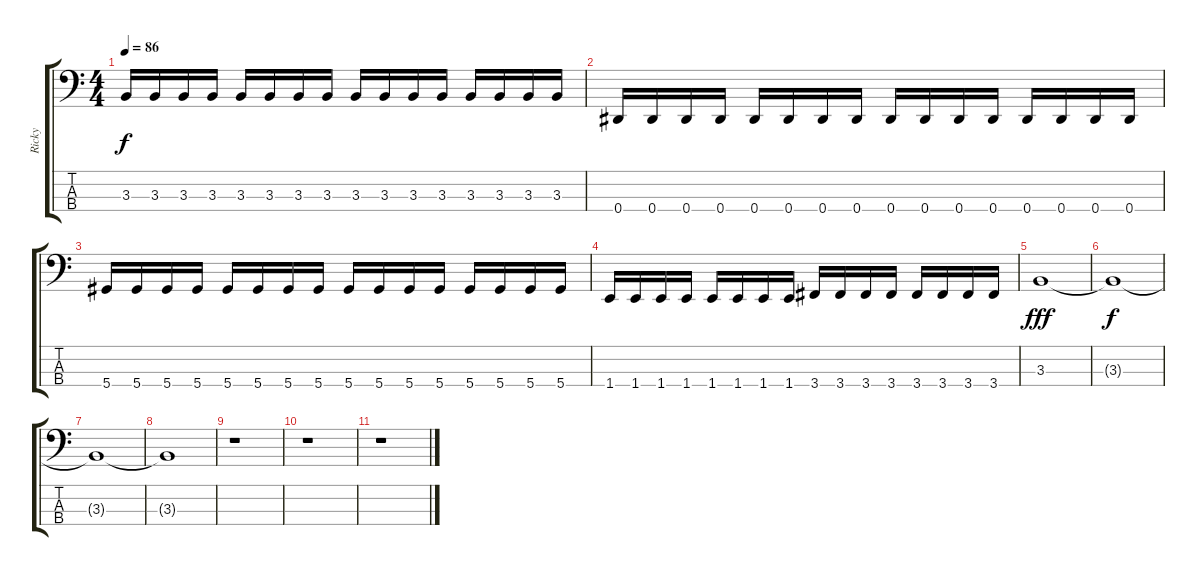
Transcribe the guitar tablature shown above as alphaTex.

\track ("Ricky" "Ricky") {instrument electricbassfinger}
\staff {score tabs}
\tuning (Gb2 Db2 Ab1 Eb1) {hide}
\ts (4 4)
\tempo 86
\clef f4
\ks c
3.3.16{dy f} 3.3.16 3.3.16 3.3.16 3.3.16 3.3.16 3.3.16 3.3.16 3.3.16 3.3.16 3.3.16 3.3.16 3.3.16 3.3.16 3.3.16 3.3.16 |
0.4.16 0.4.16 0.4.16 0.4.16 0.4.16 0.4.16 0.4.16 0.4.16 0.4.16 0.4.16 0.4.16 0.4.16 0.4.16 0.4.16 0.4.16 0.4.16 |
5.4.16 5.4.16 5.4.16 5.4.16 5.4.16 5.4.16 5.4.16 5.4.16 5.4.16 5.4.16 5.4.16 5.4.16 5.4.16 5.4.16 5.4.16 5.4.16 |
1.4.16 1.4.16 1.4.16 1.4.16 1.4.16 1.4.16 1.4.16 1.4.16 3.4.16 3.4.16 3.4.16 3.4.16 3.4.16 3.4.16 3.4.16 3.4.16 |
3.3.1{dy fff} |
3.3{t}.1{dy f} |
3.3{t}.1 |
3.3{t}.1 |
r.1 |
r.1 |
r.1
